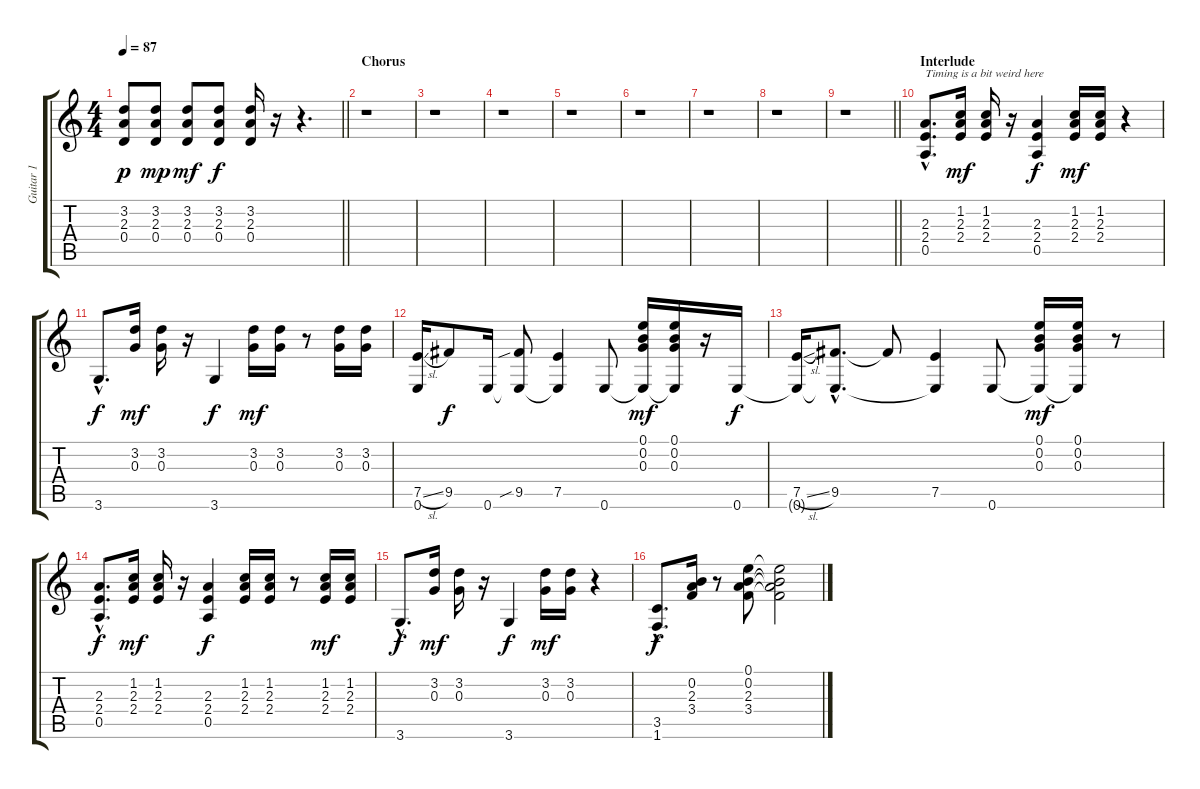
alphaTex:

\track ("Guitar 1" "Guitar 1") {instrument electricguitarjazz}
\staff {score tabs}
\tuning (E4 B3 G3 D3 A2 E2) {hide}
\ts (4 4)
\tempo 87
\clef g2
\barLineRight lightlight
\ks c
(3.2 2.3 0.4).8{dy p} (3.2 2.3 0.4).8{dy mp} (3.2 2.3 0.4).8{dy mf} (3.2 2.3 0.4).8{dy f} (3.2 2.3 0.4).16 r.16 r.4{d} |
\section ("" "Chorus")
r.1 |
r.1 |
r.1 |
r.1 |
r.1 |
r.1 |
r.1 |
\barLineRight lightlight
r.1 |
\section ("" "Interlude")
(2.3{hac} 2.4{hac} 0.5{hac}).8{d txt "Timing is a bit weird here" instrument electricguitarclean} (1.2 2.3 2.4).16{dy mf} (1.2 2.3 2.4).16 r.16 (2.3 2.4 0.5).4{dy f} (1.2 2.3 2.4).16{dy mf} (1.2 2.3 2.4).16 r.4 |
3.6{hac}.8{d dy f} (3.2 0.3).16{dy mf} (3.2 0.3).16 r.16 3.6.4{dy f} (3.2 0.3).16{dy mf} (3.2 0.3).16 r.8 (3.2 0.3).16 (3.2 0.3).16 |
(7.5{sl} 0.6).16 9.5.8{dy f} 0.6.16 (9.5{sib} 0.6{t}).8 (7.5 0.6{t}).4 0.6.8 (0.1 0.2 0.3 0.6{t}).16{dy mf} (0.1 0.2 0.3 0.6{t}).16 r.16 0.6.16{dy f} |
(7.5{sl} 0.6{t}).16 (9.5{hac} 0.6{hac t}).8{d} 9.5{t}.8 (7.5 0.6{t}).4 0.6.8 (0.1 0.2 0.3 0.6{t}).16{dy mf} (0.1 0.2 0.3 0.6{t}).16 r.8 |
(2.3{hac} 2.4{hac} 0.5{hac}).8{d dy f} (1.2 2.3 2.4).16{dy mf} (1.2 2.3 2.4).16 r.16 (2.3 2.4 0.5).4{dy f} (1.2 2.3 2.4).16 (1.2 2.3 2.4).16 r.8 (1.2 2.3 2.4).16{dy mf} (1.2 2.3 2.4).16 |
3.6{hac}.8{d dy f} (3.2 0.3).16{dy mf} (3.2 0.3).16 r.16 3.6.4{dy f} (3.2 0.3).16{dy mf} (3.2 0.3).16 r.4 |
(3.5{hac} 1.6{hac}).8{d dy f} (0.2 2.3 3.4).16 r.8 (0.1 0.2 2.3 3.4).8 (0.1{t} 0.2{t} 2.3{t} 3.4{t}).2
